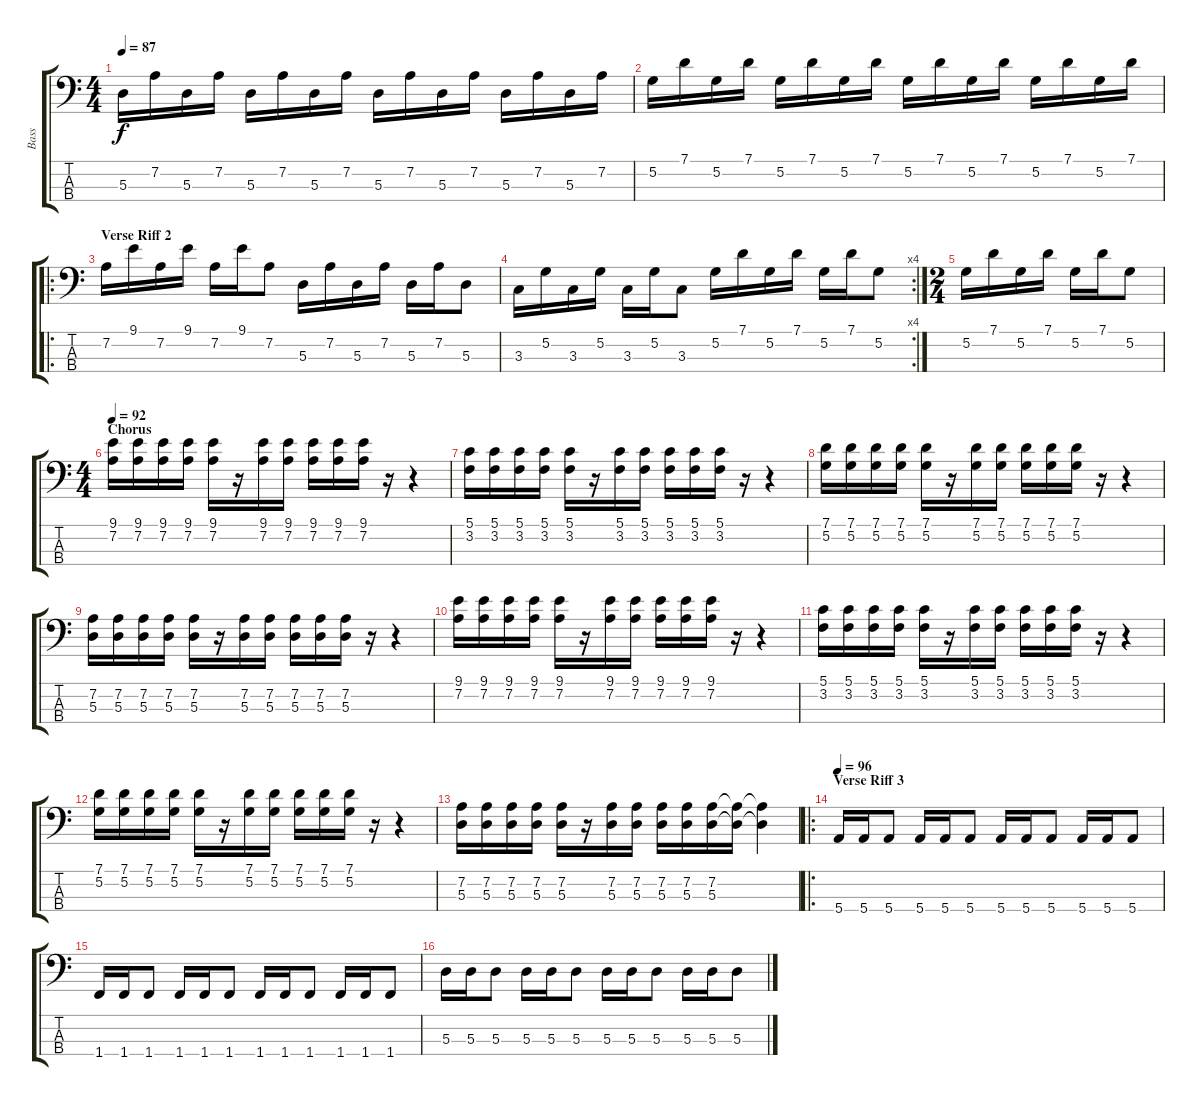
\track ("Bass" "Bass") {instrument electricbasspick}
\staff {score tabs}
\tuning (G2 D2 A1 E1) {hide}
\ts (4 4)
\tempo 87
\clef f4
\ks c
5.3.16{dy f} 7.2.16 5.3.16 7.2.16 5.3.16 7.2.16 5.3.16 7.2.16 5.3.16 7.2.16 5.3.16 7.2.16 5.3.16 7.2.16 5.3.16 7.2.16 |
5.2.16 7.1.16 5.2.16 7.1.16 5.2.16 7.1.16 5.2.16 7.1.16 5.2.16 7.1.16 5.2.16 7.1.16 5.2.16 7.1.16 5.2.16 7.1.16 |
\ro
\section ("" "Verse Riff 2")
7.2.16 9.1.16 7.2.16 9.1.16 7.2.16 9.1.16 7.2.8 5.3.16 7.2.16 5.3.16 7.2.16 5.3.16 7.2.16 5.3.8 |
\rc 4
3.3.16 5.2.16 3.3.16 5.2.16 3.3.16 5.2.16 3.3.8 5.2.16 7.1.16 5.2.16 7.1.16 5.2.16 7.1.16 5.2.8 |
\ts (2 4)
5.2.16 7.1.16 5.2.16 7.1.16 5.2.16 7.1.16 5.2.8 |
\ts (4 4)
\section ("" "Chorus")
\tempo 92
(9.1 7.2).16 (9.1 7.2).16 (9.1 7.2).16 (9.1 7.2).16 (9.1 7.2).16 r.16 (9.1 7.2).16 (9.1 7.2).16 (9.1 7.2).16 (9.1 7.2).16 (9.1 7.2).16 r.16 r.4 |
(5.1 3.2).16 (5.1 3.2).16 (5.1 3.2).16 (5.1 3.2).16 (5.1 3.2).16 r.16 (5.1 3.2).16 (5.1 3.2).16 (5.1 3.2).16 (5.1 3.2).16 (5.1 3.2).16 r.16 r.4 |
(7.1 5.2).16 (7.1 5.2).16 (7.1 5.2).16 (7.1 5.2).16 (7.1 5.2).16 r.16 (7.1 5.2).16 (7.1 5.2).16 (7.1 5.2).16 (7.1 5.2).16 (7.1 5.2).16 r.16 r.4 |
(7.2 5.3).16 (7.2 5.3).16 (7.2 5.3).16 (7.2 5.3).16 (7.2 5.3).16 r.16 (7.2 5.3).16 (7.2 5.3).16 (7.2 5.3).16 (7.2 5.3).16 (7.2 5.3).16 r.16 r.4 |
(9.1 7.2).16 (9.1 7.2).16 (9.1 7.2).16 (9.1 7.2).16 (9.1 7.2).16 r.16 (9.1 7.2).16 (9.1 7.2).16 (9.1 7.2).16 (9.1 7.2).16 (9.1 7.2).16 r.16 r.4 |
(5.1 3.2).16 (5.1 3.2).16 (5.1 3.2).16 (5.1 3.2).16 (5.1 3.2).16 r.16 (5.1 3.2).16 (5.1 3.2).16 (5.1 3.2).16 (5.1 3.2).16 (5.1 3.2).16 r.16 r.4 |
(7.1 5.2).16 (7.1 5.2).16 (7.1 5.2).16 (7.1 5.2).16 (7.1 5.2).16 r.16 (7.1 5.2).16 (7.1 5.2).16 (7.1 5.2).16 (7.1 5.2).16 (7.1 5.2).16 r.16 r.4 |
(7.2 5.3).16 (7.2 5.3).16 (7.2 5.3).16 (7.2 5.3).16 (7.2 5.3).16 r.16 (7.2 5.3).16 (7.2 5.3).16 (7.2 5.3).16 (7.2 5.3).16 (7.2 5.3).16 (7.2{t} 5.3{t}).16 (7.2{t} 5.3{t}).4 |
\ro
\section ("" "Verse Riff 3")
\tempo 96
5.4.16 5.4.16 5.4.8 5.4.16 5.4.16 5.4.8 5.4.16 5.4.16 5.4.8 5.4.16 5.4.16 5.4.8 |
1.4.16 1.4.16 1.4.8 1.4.16 1.4.16 1.4.8 1.4.16 1.4.16 1.4.8 1.4.16 1.4.16 1.4.8 |
5.3.16 5.3.16 5.3.8 5.3.16 5.3.16 5.3.8 5.3.16 5.3.16 5.3.8 5.3.16 5.3.16 5.3.8
